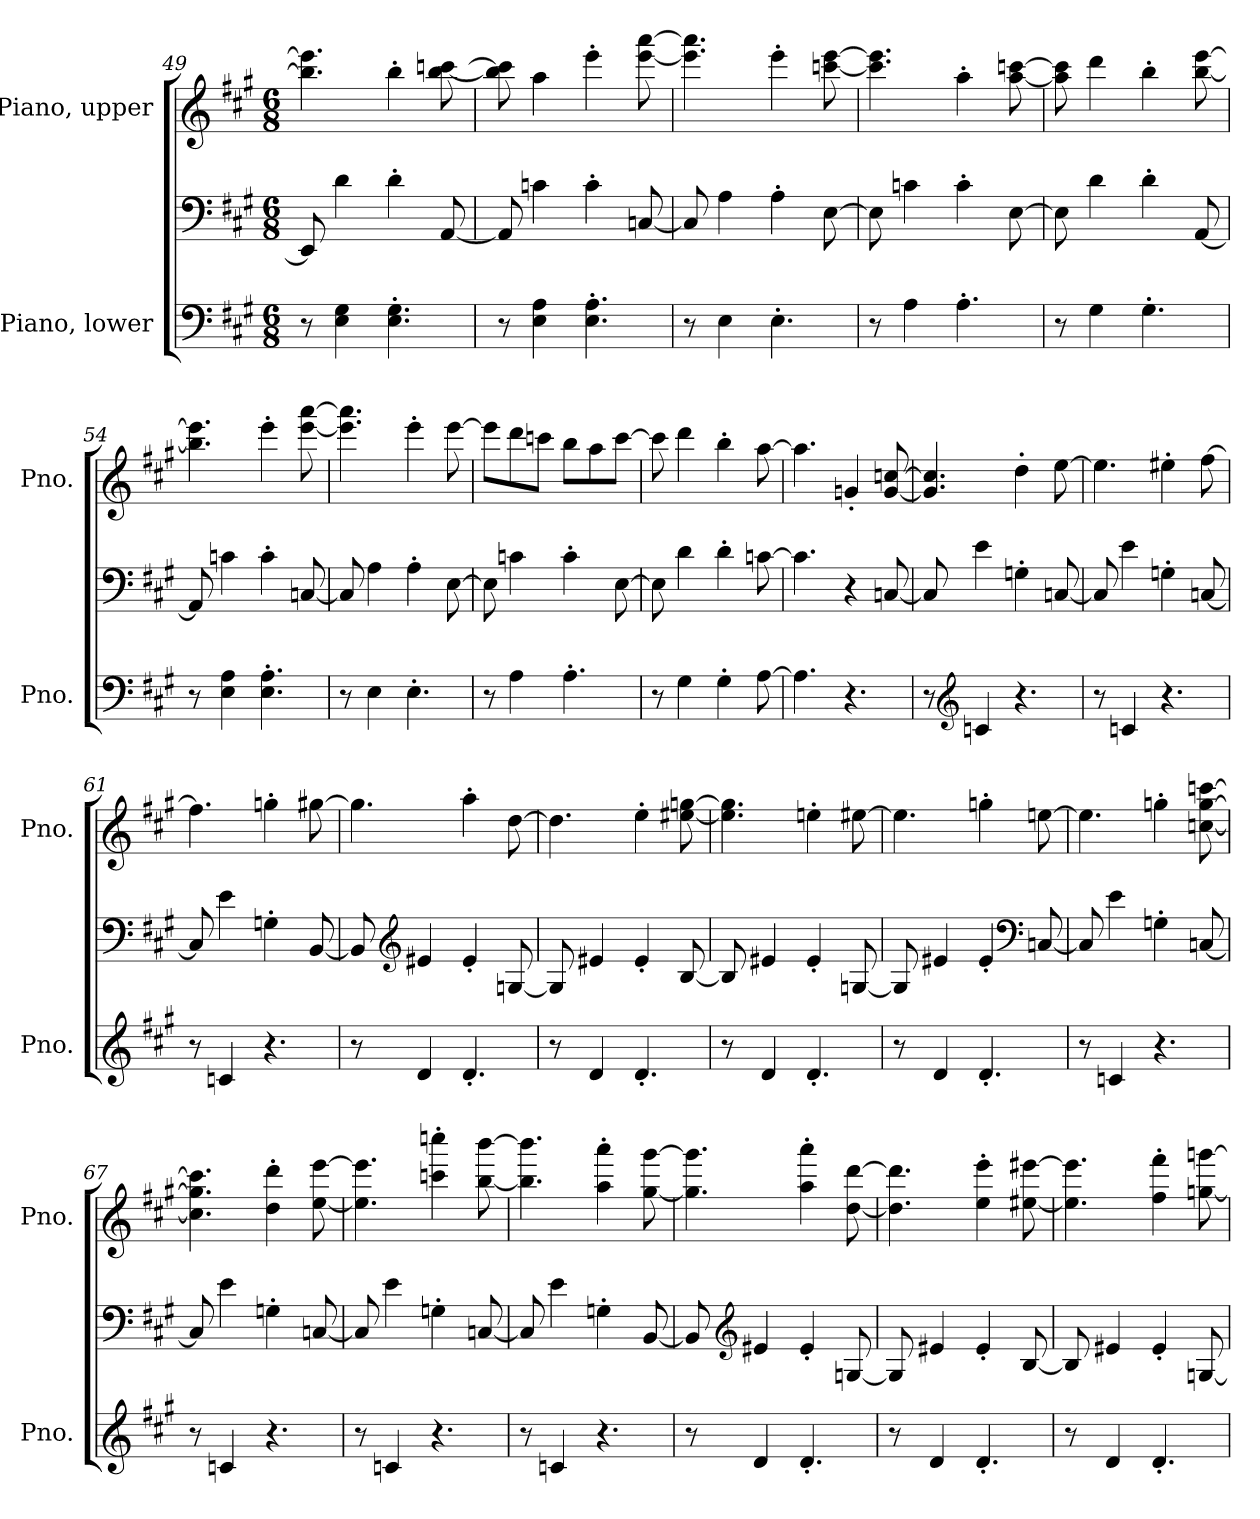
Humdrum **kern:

**kern	**kern	**kern
*part2	*part2	*part1
*staff3	*staff2	*staff1
*I"Piano, lower	*	*I"Piano, upper
*I'Pno.	*	*I'Pno.
!!LO:LB:g=z
*clefF4	*clefF4	*clefG2
*k[f#c#g#]	*k[f#c#g#]	*k[f#c#g#]
*M6/8	*M6/8	*M6/8
=49	=49	=49
8r	8EE/]	4.bb\] 4.eee\]
4E\ 4G#\	4d\	.
4.E\' 4.G#\'	4d'\	4bb'\
.	[8AA/	[8bb\ [8cccn\
=50	=50	=50
8r	8AA/]	8bb\] 8ccc\]
4E\ 4A\	4cn\	4aa\
4.E\' 4.A\'	4c'\	4eee'\
.	[8Cn/	[8eee\ [8aaa\
=51	=51	=51
8r	8C/]	4.eee\] 4.aaa\]
4E\	4A\	.
4.E'\	4A'\	4eee'\
.	[8E\	[8cccn\ [8eee\
=52	=52	=52
8r	8E\]	4.ccc\] 4.eee\]
4A\	4cn\	.
4.A'\	4c'\	4aa'\
.	[8E\	[8aa\ [8cccn\
=53	=53	=53
8r	8E\]	8aa\] 8ccc\]
4G#\	4d\	4ddd\
4.G#'\	4d'\	4bb'\
.	[8AA/	[8bb\ [8eee\
!!LO:LB:g=z
=54	=54	=54
8r	8AA/]	4.bb\] 4.eee\]
4E\ 4A\	4cn\	.
4.E\' 4.A\'	4c'\	4eee'\
.	[8Cn/	[8eee\ [8aaa\
=55	=55	=55
8r	8C/]	4.eee\] 4.aaa\]
4E\	4A\	.
4.E'\	4A'\	4eee'\
.	[8E\	[8eee\
=56	=56	=56
8r	8E\]	8eee\L]
4A\	4cn\	8ddd\
.	.	8cccn\J
4.A'\	4c'\	8bb\L
.	.	8aa\
.	[8E\	[8ccc\J
=57	=57	=57
8r	8E\]	8ccc\]
4G#\	4d\	4ddd\
4G#'\	4d'\	4bb'\
[8A\	[8cn\	[8aa\
=58	=58	=58
4.A\]	4.c\]	4.aa\]
4.r	4r	4gn'/
.	[8Cn/	[8g/ [8ccn/
!!LO:LB:g=z
=59	=59	=59
8r	8C/]	4.g/] 4.cc/]
*clefG2	*	*
4cn/	4e\	.
4.r	4Gn'\	4dd'\
.	[8Cn/	[8ee\
=60	=60	=60
8r	8C/]	4.ee\]
4cn/	4e\	.
4.r	4Gn'\	4ee#X'\
.	[8Cn/	[8ff#\
=61	=61	=61
8r	8C/]	4.ff#\]
4cn/	4e\	.
4.r	4Gn'\	4ggn'\
.	[8BB/	[8gg#X\
=62	=62	=62
8r	8BB/]	4.gg#\]
*	*clefG2	*
4d/	4e#X/	.
4.d'/	4e#'/	4aa'\
.	[8Gn/	[8dd\
=63	=63	=63
8r	8G/]	4.dd\]
4d/	4e#X/	.
4.d'/	4e#'/	4ee'\
.	[8B/	[8ee#X\ [8ggn\
!!LO:PB:g=z
=64	=64	=64
8r	8B/]	4.ee#\] 4.gg\]
4d/	4e#X/	.
4.d'/	4e#'/	4een'\
.	[8Gn/	[8ee#X\
=65	=65	=65
8r	8G/]	4.ee#\]
4d/	4e#X/	.
4.d'/	4e#'/	4ggn'\
*	*clefF4	*
.	[8Cn/	[8een\
=66	=66	=66
8r	8C/]	4.ee\]
4cn/	4e\	.
4.r	4Gn'\	4ggn'\
.	[8Cn/	[8ccn\ [8gg\ [8cccn\
=67	=67	=67
8r	8C/]	4.cc\] 4.gg\] 4.ccc\]
4cn/	4e\	.
4.r	4Gn'\	4dd\' 4ddd\'
.	[8Cn/	[8ee\ [8eee\
=68	=68	=68
8r	8C/]	4.ee\] 4.eee\]
4cn/	4e\	.
4.r	4Gn'\	4cccn\' 4ccccn\'
.	[8Cn/	[8bb\ [8bbb\
!!LO:LB:g=z
=69	=69	=69
8r	8C/]	4.bb\] 4.bbb\]
4cn/	4e\	.
4.r	4Gn'\	4aa\' 4aaa\'
.	[8BB/	[8gg#\ [8ggg#\
=70	=70	=70
8r	8BB/]	4.gg#\] 4.ggg#\]
*	*clefG2	*
4d/	4e#X/	.
4.d'/	4e#'/	4aa\' 4aaa\'
.	[8Gn/	[8dd\ [8ddd\
=71	=71	=71
8r	8G/]	4.dd\] 4.ddd\]
4d/	4e#X/	.
4.d'/	4e#'/	4ee\' 4eee\'
.	[8B/	[8ee#X\ [8eee#X\
=72	=72	=72
8r	8B/]	4.ee#\] 4.eee#\]
4d/	4e#X/	.
4.d'/	4e#'/	4ff#\' 4fff#\'
.	[8Gn/	[8ggn\ [8gggn\
=	=	=
*-	*-	*-
